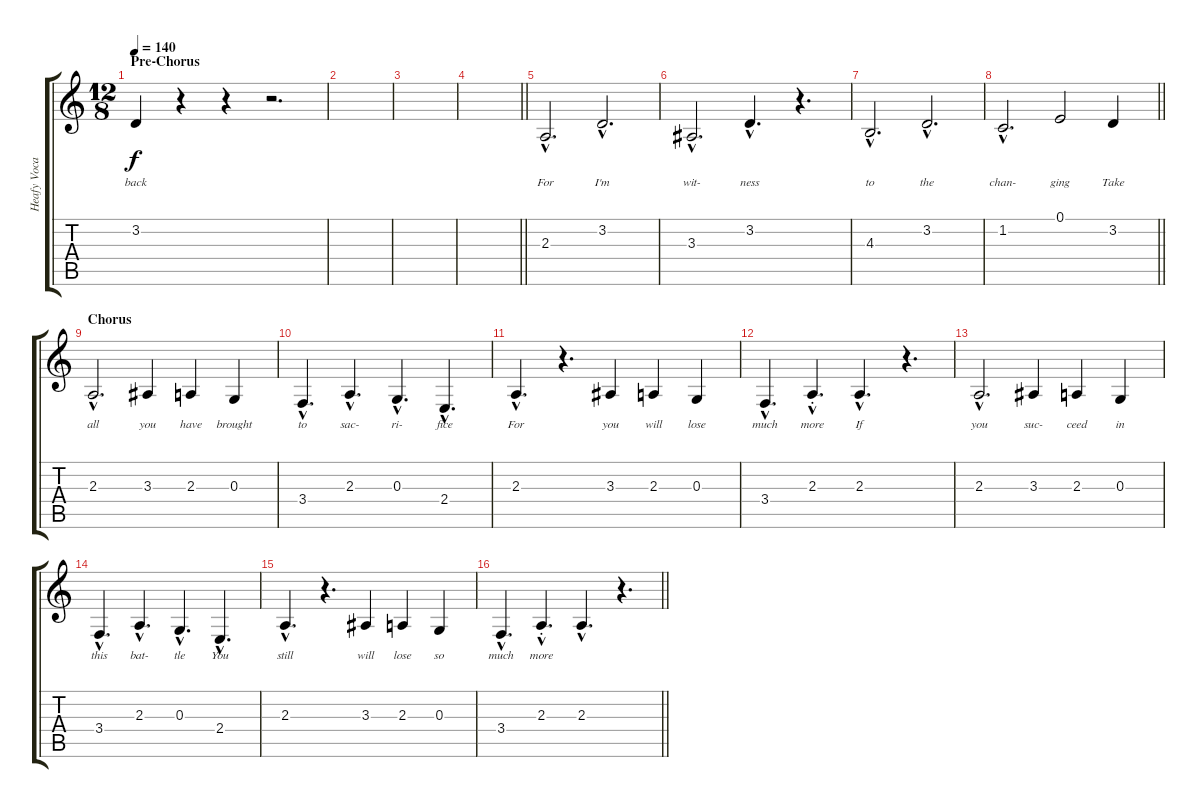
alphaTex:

\track ("Heafy Vocals" "Heafy Voca") {instrument lead2sawtooth}
\staff {score tabs}
\tuning (E4 B3 G3 D3 A2 B1) {hide}
\ts (12 8)
\section ("" "Pre-Chorus")
\tempo 140
\clef g2
\ks c
3.2.4{lyrics (0 "") lyrics (1 "back") lyrics (2 "") lyrics (3 "") lyrics (4 "") dy f} r.4 r.4 r.2{d} |
|
|
\barLineRight lightlight
|
2.3{hac}.2{d lyrics (0 "") lyrics (1 "For") lyrics (2 "") lyrics (3 "") lyrics (4 "")} 3.2{hac}.2{d lyrics (0 "") lyrics (1 "I'm") lyrics (2 "") lyrics (3 "") lyrics (4 "")} |
3.3{hac}.2{d lyrics (0 "") lyrics (1 "wit-") lyrics (2 "") lyrics (3 "") lyrics (4 "")} 3.2{hac}.4{d lyrics (0 "") lyrics (1 "ness") lyrics (2 "") lyrics (3 "") lyrics (4 "")} r.4{d} |
4.3{hac}.2{d lyrics (0 "") lyrics (1 "to") lyrics (2 "") lyrics (3 "") lyrics (4 "")} 3.2{hac}.2{d lyrics (0 "") lyrics (1 "the") lyrics (2 "") lyrics (3 "") lyrics (4 "")} |
\barLineRight lightlight
1.2{hac}.2{d lyrics (0 "") lyrics (1 "chan-") lyrics (2 "") lyrics (3 "") lyrics (4 "")} 0.1.2{lyrics (0 "") lyrics (1 "ging") lyrics (2 "") lyrics (3 "") lyrics (4 "")} 3.2.4{lyrics (0 "") lyrics (1 "Take") lyrics (2 "") lyrics (3 "") lyrics (4 "")} |
\section ("" "Chorus")
2.3{hac}.2{d lyrics (0 "") lyrics (1 "all") lyrics (2 "") lyrics (3 "") lyrics (4 "")} 3.3.4{lyrics (0 "") lyrics (1 "you") lyrics (2 "") lyrics (3 "") lyrics (4 "")} 2.3.4{lyrics (0 "") lyrics (1 "have") lyrics (2 "") lyrics (3 "") lyrics (4 "")} 0.3.4{lyrics (0 "") lyrics (1 "brought") lyrics (2 "") lyrics (3 "") lyrics (4 "")} |
3.4{hac}.4{d lyrics (0 "") lyrics (1 "to") lyrics (2 "") lyrics (3 "") lyrics (4 "")} 2.3{hac}.4{d lyrics (0 "") lyrics (1 "sac-") lyrics (2 "") lyrics (3 "") lyrics (4 "")} 0.3{hac}.4{d lyrics (0 "") lyrics (1 "ri-") lyrics (2 "") lyrics (3 "") lyrics (4 "")} 2.4{hac}.4{d lyrics (0 "") lyrics (1 "fice") lyrics (2 "") lyrics (3 "") lyrics (4 "")} |
2.3{hac}.4{d lyrics (0 "") lyrics (1 "For") lyrics (2 "") lyrics (3 "") lyrics (4 "")} r.4{d} 3.3.4{lyrics (0 "") lyrics (1 "you") lyrics (2 "") lyrics (3 "") lyrics (4 "")} 2.3.4{lyrics (0 "") lyrics (1 "will") lyrics (2 "") lyrics (3 "") lyrics (4 "")} 0.3.4{lyrics (0 "") lyrics (1 "lose") lyrics (2 "") lyrics (3 "") lyrics (4 "")} |
3.4{hac}.4{d lyrics (0 "") lyrics (1 "much") lyrics (2 "") lyrics (3 "") lyrics (4 "")} 2.3{hac st}.4{d lyrics (0 "") lyrics (1 "more") lyrics (2 "") lyrics (3 "") lyrics (4 "")} 2.3{hac}.4{d lyrics (0 "") lyrics (1 "If") lyrics (2 "") lyrics (3 "") lyrics (4 "")} r.4{d} |
2.3{hac}.2{d lyrics (0 "") lyrics (1 "you") lyrics (2 "") lyrics (3 "") lyrics (4 "")} 3.3.4{lyrics (0 "") lyrics (1 "suc-") lyrics (2 "") lyrics (3 "") lyrics (4 "")} 2.3.4{lyrics (0 "") lyrics (1 "ceed") lyrics (2 "") lyrics (3 "") lyrics (4 "")} 0.3.4{lyrics (0 "") lyrics (1 "in") lyrics (2 "") lyrics (3 "") lyrics (4 "")} |
3.4{hac}.4{d lyrics (0 "") lyrics (1 "this") lyrics (2 "") lyrics (3 "") lyrics (4 "")} 2.3{hac}.4{d lyrics (0 "") lyrics (1 "bat-") lyrics (2 "") lyrics (3 "") lyrics (4 "")} 0.3{hac}.4{d lyrics (0 "") lyrics (1 "tle") lyrics (2 "") lyrics (3 "") lyrics (4 "")} 2.4{hac}.4{d lyrics (0 "") lyrics (1 "You") lyrics (2 "") lyrics (3 "") lyrics (4 "")} |
2.3{hac}.4{d lyrics (0 "") lyrics (1 "still") lyrics (2 "") lyrics (3 "") lyrics (4 "")} r.4{d} 3.3.4{lyrics (0 "") lyrics (1 "will") lyrics (2 "") lyrics (3 "") lyrics (4 "")} 2.3.4{lyrics (0 "") lyrics (1 "lose") lyrics (2 "") lyrics (3 "") lyrics (4 "")} 0.3.4{lyrics (0 "") lyrics (1 "so") lyrics (2 "") lyrics (3 "") lyrics (4 "")} |
\barLineRight lightlight
3.4{hac}.4{d lyrics (0 "") lyrics (1 "much") lyrics (2 "") lyrics (3 "") lyrics (4 "")} 2.3{hac st}.4{d lyrics (0 "") lyrics (1 "more") lyrics (2 "") lyrics (3 "") lyrics (4 "")} 2.3{hac}.4{d} r.4{d}
